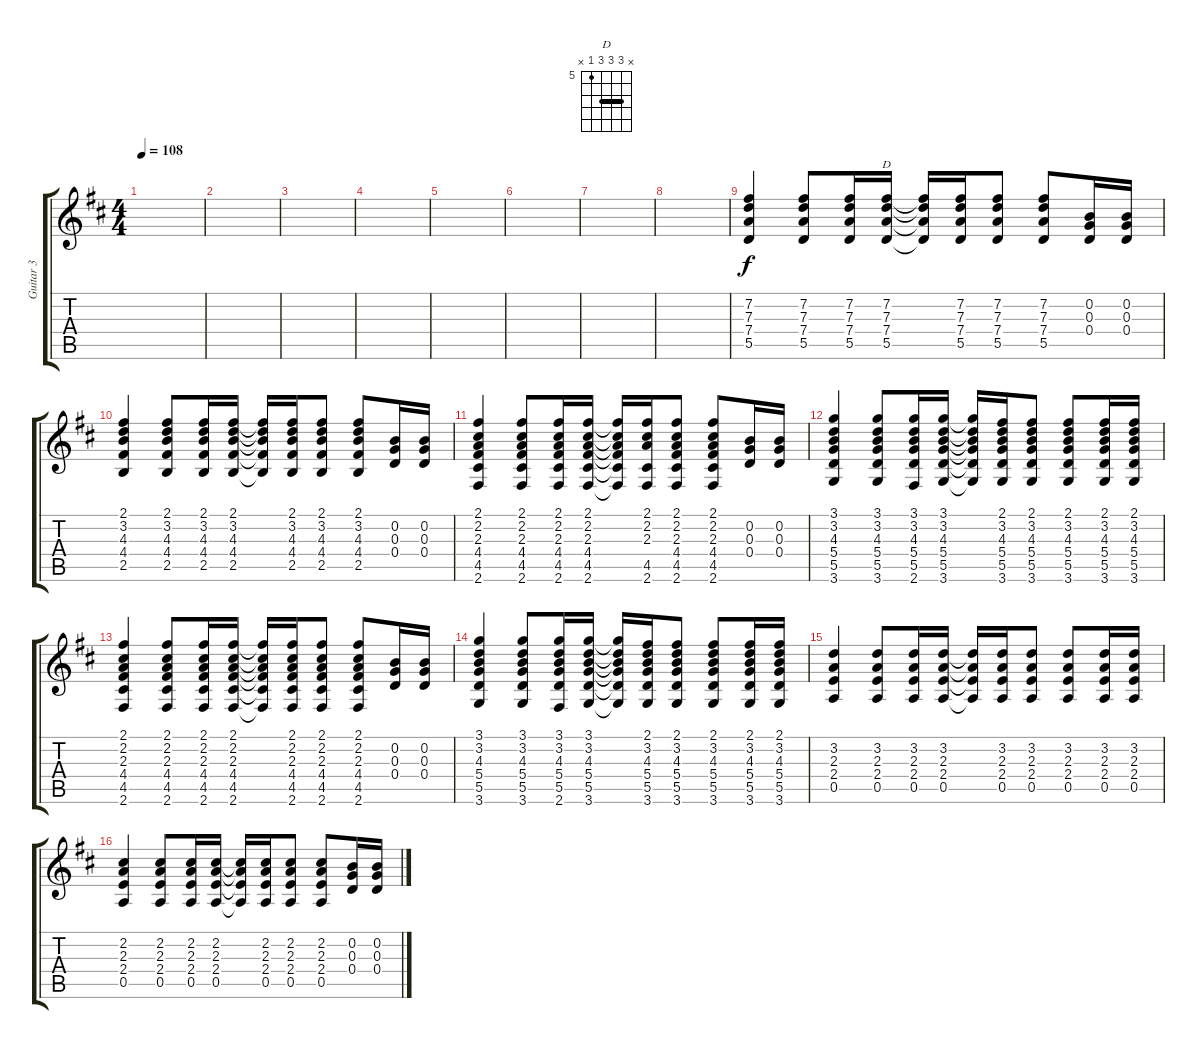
\track ("Guitar 3" "Guitar 3") {instrument electricguitarclean}
\staff {score tabs}
\tuning (E4 B3 G3 D3 A2 E2) {hide}
\chord ("D" x 7 7 7 5 x) {firstfret 5 barre 7}
\ts (4 4)
\tempo 108
\clef g2
\ks d
|
|
|
|
|
|
|
|
(7.2 7.3 7.4 5.5).4{volume 7 instrument distortionguitar} (7.2 7.3 7.4 5.5).8 (7.2 7.3 7.4 5.5).16 (7.2 7.3 7.4 5.5).16{ch "D"} (7.2{t} 7.3{t} 7.4{t} 5.5{t}).16 (7.2 7.3 7.4 5.5).16 (7.2 7.3 7.4 5.5).8 (7.2 7.3 7.4 5.5).8 (0.2 0.3 0.4).16 (0.2 0.3 0.4).16 |
(2.1 3.2 4.3 4.4 2.5).4 (2.1 3.2 4.3 4.4 2.5).8 (2.1 3.2 4.3 4.4 2.5).16 (2.1 3.2 4.3 4.4 2.5).16 (2.1{t} 3.2{t} 4.3{t} 4.4{t} 2.5{t}).16 (2.1 3.2 4.3 4.4 2.5).16 (2.1 3.2 4.3 4.4 2.5).8 (2.1 3.2 4.3 4.4 2.5).8 (0.2 0.3 0.4).16 (0.2 0.3 0.4).16 |
(2.1 2.2 2.3 4.4 4.5 2.6).4 (2.1 2.2 2.3 4.4 4.5 2.6).8 (2.1 2.2 2.3 4.4 4.5 2.6).16 (2.1 2.2 2.3 4.4 4.5 2.6).16 (2.1{t} 2.2{t} 2.3{t} 4.4{t} 4.5{t} 2.6{t}).16 (2.1 2.2 2.3 4.5 2.6).16 (2.1 2.2 2.3 4.4 4.5 2.6).8 (2.1 2.2 2.3 4.4 4.5 2.6).8 (0.2 0.3 0.4).16 (0.2 0.3 0.4).16 |
(3.1 3.2 4.3 5.4 5.5 3.6).4 (3.1 3.2 4.3 5.4 5.5 3.6).8 (3.1 3.2 4.3 5.4 5.5 2.6).16 (3.1 3.2 4.3 5.4 5.5 3.6).16 (3.1{t} 3.2{t} 4.3{t} 5.4{t} 5.5{t} 3.6{t}).16 (2.1 3.2 4.3 5.4 5.5 3.6).16 (2.1 3.2 4.3 5.4 5.5 3.6).8 (2.1 3.2 4.3 5.4 5.5 3.6).8 (2.1 3.2 4.3 5.4 5.5 3.6).16 (2.1 3.2 4.3 5.4 5.5 3.6).16 |
(2.1 2.2 2.3 4.4 4.5 2.6).4 (2.1 2.2 2.3 4.4 4.5 2.6).8 (2.1 2.2 2.3 4.4 4.5 2.6).16 (2.1 2.2 2.3 4.4 4.5 2.6).16 (2.1{t} 2.2{t} 2.3{t} 4.4{t} 4.5{t} 2.6{t}).16 (2.1 2.2 2.3 4.4 4.5 2.6).16 (2.1 2.2 2.3 4.4 4.5 2.6).8 (2.1 2.2 2.3 4.4 4.5 2.6).8 (0.2 0.3 0.4).16 (0.2 0.3 0.4).16 |
(3.1 3.2 4.3 5.4 5.5 3.6).4 (3.1 3.2 4.3 5.4 5.5 3.6).8 (3.1 3.2 4.3 5.4 5.5 2.6).16 (3.1 3.2 4.3 5.4 5.5 3.6).16 (3.1{t} 3.2{t} 4.3{t} 5.4{t} 5.5{t} 3.6{t}).16 (2.1 3.2 4.3 5.4 5.5 3.6).16 (2.1 3.2 4.3 5.4 5.5 3.6).8 (2.1 3.2 4.3 5.4 5.5 3.6).8 (2.1 3.2 4.3 5.4 5.5 3.6).16 (2.1 3.2 4.3 5.4 5.5 3.6).16 |
(3.2 2.3 2.4 0.5).4 (3.2 2.3 2.4 0.5).8 (3.2 2.3 2.4 0.5).16 (3.2 2.3 2.4 0.5).16 (3.2{t} 2.3{t} 2.4{t} 0.5{t}).16 (3.2 2.3 2.4 0.5).16 (3.2 2.3 2.4 0.5).8 (3.2 2.3 2.4 0.5).8 (3.2 2.3 2.4 0.5).16 (3.2 2.3 2.4 0.5).16 |
(2.2 2.3 2.4 0.5).4 (2.2 2.3 2.4 0.5).8 (2.2 2.3 2.4 0.5).16 (2.2 2.3 2.4 0.5).16 (2.2{t} 2.3{t} 2.4{t} 0.5{t}).16 (2.2 2.3 2.4 0.5).16 (2.2 2.3 2.4 0.5).8 (2.2 2.3 2.4 0.5).8 (0.2 0.3 0.4).16 (0.2 0.3 0.4).16
